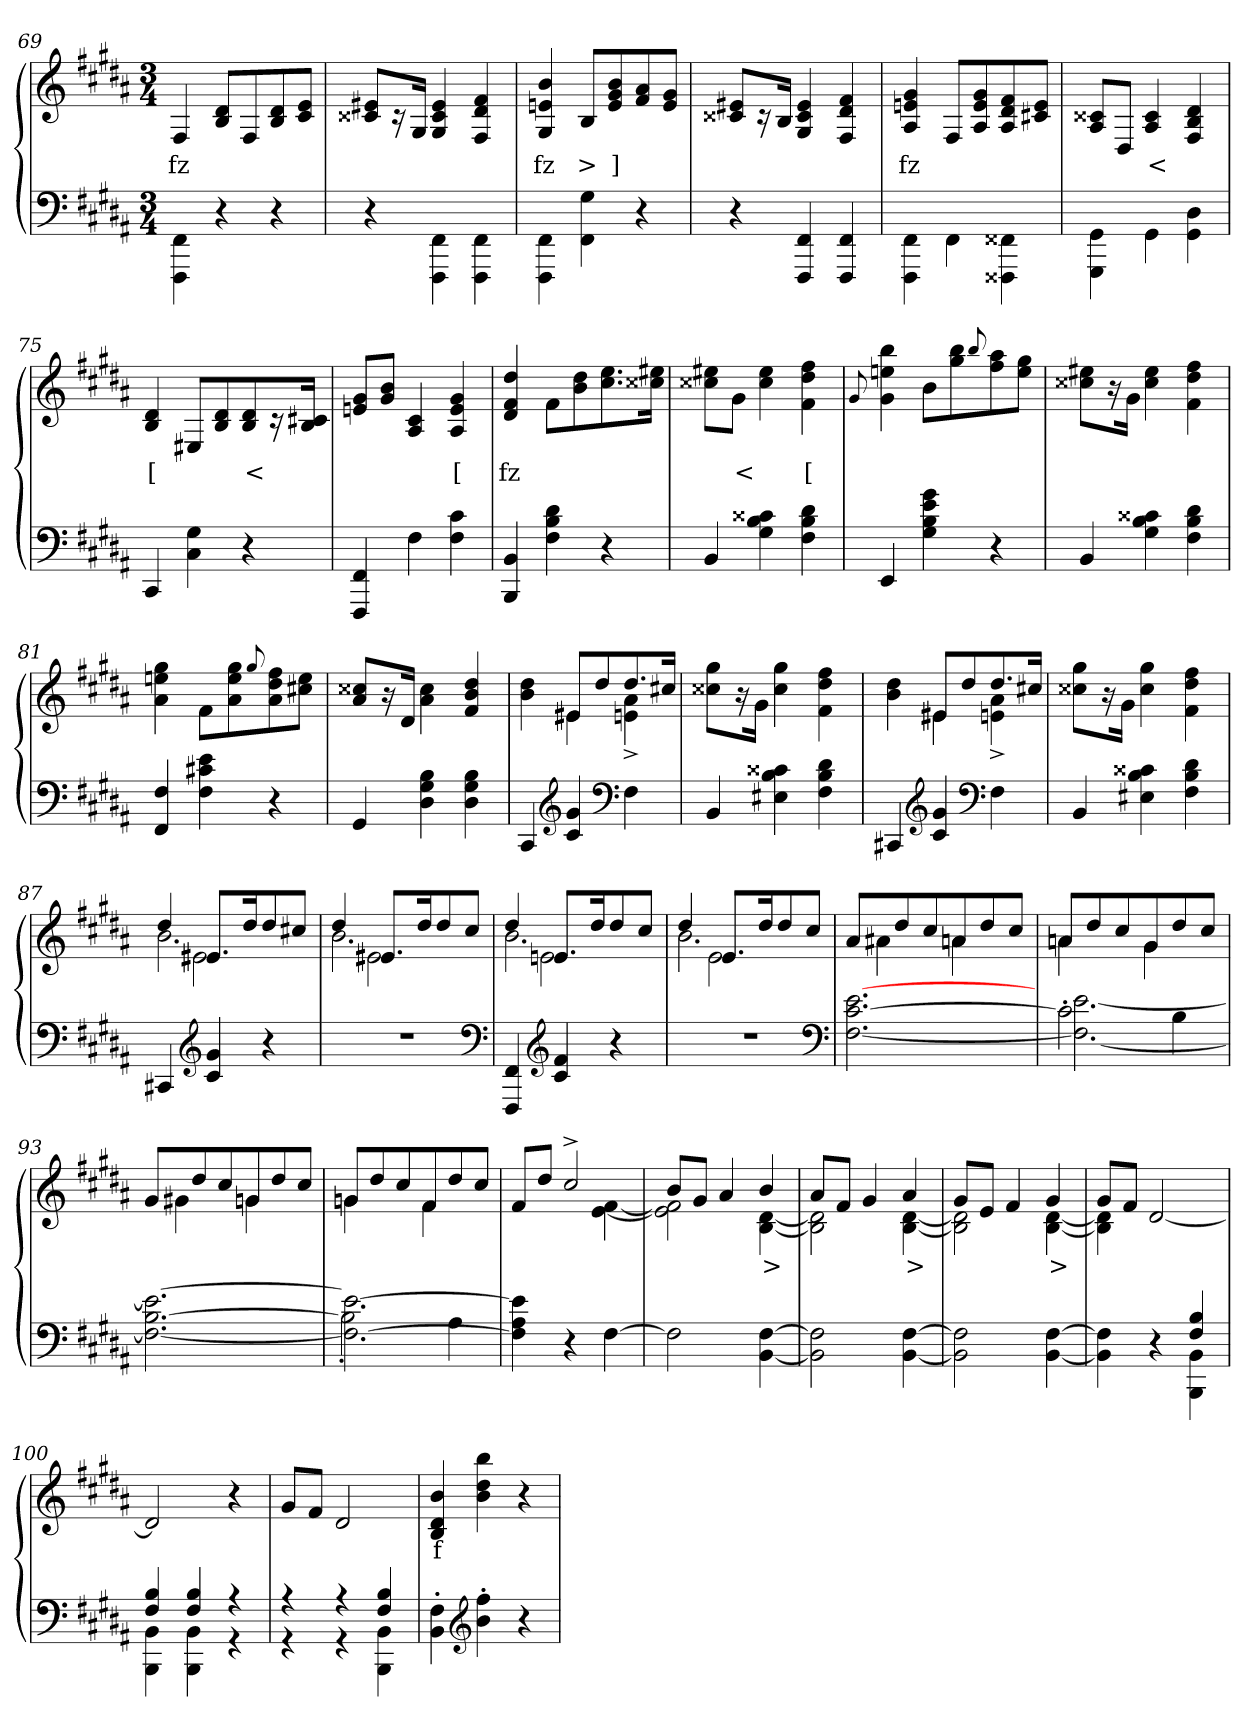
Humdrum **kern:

**kern	**kern	**text
*part2	*part1	*part1
*staff2	*staff1	*staff1
*clefF4	*clefG2	*
*k[f#c#g#d#a#]	*k[f#c#g#d#a#]	*
*M3/4	*M3/4	*
=69	=69	=69
4FF# 4FFF#\	4F#/	fz
4r	8d# 8BL	.
.	8F#	.
4r	8d# 8B	.
.	8e 8c#J	.
=70	=70	=70
4r	8e#X 8c##XL	.
.	16r	.
.	16G#Jk	.
4FF# 4FFF#\	4e# 4c## 4G#	.
4FF# 4FFF#\	4f# 4d# 4F#	.
=71	=71	=71
4FF# 4FFF#\	4b 4en 4G#	fz
4G# 4FF#\	8BL	>
.	8b 8g# 8e	]
4r	8a# 8f#	.
.	8g# 8eJ	.
=72	=72	=72
4r	8e#X 8c##XL	.
.	16r	.
.	16B/Jk	.
4FF# 4FFF#	4e# 4c## 4G#	.
4FF# 4FFF#	4f# 4d# 4F#	.
=73	=73	=73
4FF# 4FFF#\	4g# 4en 4A#	fz
4FF#\	8F#L	.
.	8g# 8e 8A#	.
4FF##X 4FFF##X\	8f# 8d# 8A#	.
.	8e 8c#XJ	.
=74	=74	=74
4GG# 4GGG#\	8c##X 8A#L	.
.	8D#J	.
4GG#\	4c## 4A#	<
4D# 4GG#\	4d# 4B 4F#	.
=75	=75	=75
4CC#	4d# 4B	[
4G# 4C#	8E#XL	.
.	8d# 8B	.
4r	8d# 8B	<
.	16r	.
.	16c#X 16BJk	.
=76	=76	=76
4FF# 4FFF#	8g# 8enL	.
.	8b 8g#J	.
4F#	4c# 4A#	.
4c# 4F#	4g# 4e 4A#	[
=77	=77	=77
4BB 4BBB	4dd# 4f# 4d#	fz
4d# 4B 4F#	8f#L	.
.	8dd# 8b	.
4r	8.ee 8.cc#	.
.	16ee#X 16cc##XJk	.
=78	=78	=78
4BB	8ee#X 8cc##XL	.
.	8g#J	<
4c##X 4B 4G#	4ee# 4cc##	.
4d# 4B 4F#	4ff# 4dd# 4f#	[
=79	=79	=79
.	8qqg#/	.
4EE	4bb 4een 4g#	.
4g# 4e 4B 4G#	8bL	.
.	8bb 8gg#	.
.	8qqbb/	.
4r	8aa# 8ff#	.
.	8gg# 8eeJ	.
=80	=80	=80
4BB	8ee#X 8cc##XL	.
.	16r	.
.	16g#Jk	.
4c##X 4B 4G#	4ee# 4cc##	.
4d# 4B 4F#	4ff# 4dd# 4f#	.
=81	=81	=81
4F# 4FF#	4gg# 4een 4a#	.
4e 4c#X 4F#	8f#L	.
.	8gg# 8ee 8a#	.
.	8qqgg#/	.
4r	8ff# 8dd# 8a#	.
.	8ee 8cc#XJ	.
=82	=82	=82
4GG#	8cc##X/ 8a#L	.
.	16r	.
.	16d#Jk	.
4B 4G# 4D#	4cc## 4a#	.
4B 4G# 4D#	4dd# 4b 4f#	.
=83	=83	=83
*	*^	*
4CC#	4ryy	4dd# 4b	.
*clefG2	*	*	*
4g# 4c#	8e#XL	4e#	.
.	8dd#	.	.
*clefF4	*	*	*
4F#	8.dd#	4a#^> 4en^>	.
.	16cc#XJk	.	.
*	*v	*v	*
=84	=84	=84
4BB	8gg# 8cc##XL	.
.	16r	.
.	16g#Jk	.
4c##X 4B 4E#X	4gg# 4cc##	.
4d# 4B 4F#	4ff# 4dd# 4f#	.
=85	=85	=85
*	*^	*
4CC#X	4ryy	4dd# 4b	.
*clefG2	*	*	*
4g# 4c#	8e#XL	4e#	.
.	8dd#	.	.
*clefF4	*	*	*
4F#	8.dd#	4a#^> 4en^>	.
.	16cc#XJk	.	.
*	*v	*v	*
=86	=86	=86
4BB	8gg# 8cc##XL	.
.	16r	.
.	16g#Jk	.
4c##X 4B 4E#X	4gg# 4cc##	.
4d# 4B 4F#	4ff# 4dd# 4f#	.
=87	=87	=87
*	*^	*
*	*	*^	*
4CC#X	4dd#	2.b	4ryy	.
*clefG2	*	*	*	*
4g# 4c#	8.e#XL	.	2e#\	.
.	16dd#	.	.	.
4r	8dd#	.	.	.
.	8cc#XJ	.	.	.
=88	=88	=88	=88	=88
2.r	4dd#	2.b	4ryy	.
.	8.e#XL	.	2e#\	.
.	16dd#	.	.	.
.	8dd#	.	.	.
.	8cc#J	.	.	.
*clefF4	*	*	*	*
=89	=89	=89	=89	=89
4FF# 4FFF#	4dd#	2.b	4ryy	.
*clefG2	*	*	*	*
4f# 4c#	8.enL	.	2e\	.
.	16dd#	.	.	.
4r	8dd#	.	.	.
.	8cc#J	.	.	.
=90	=90	=90	=90	=90
2.r	4dd#	2.b	4ryy	.
.	8.eL	.	2e\	.
.	16dd#	.	.	.
.	8dd#	.	.	.
.	8cc#J	.	.	.
*	*v	*v	*v	*
*clefF4	*	*
=91	=91	=91
*	*^	*
[2.e [2.c# [2.F#	8a#L	4a#X	.
.	8dd#	.	.
.	8cc#	8ryy	.
.	8an	4an	.
.	8dd#	.	.
.	8cc#J	8ryy	.
=92	=92	=92	=92
*^	*	*	*
2c#'>\]	[2.e 2.F#_	8anL	4an	.
.	.	8dd#	.	.
.	.	8cc#	8ryy	.
.	.	8g#	4g#	.
4B\	.	8dd#	.	.
.	.	8cc#J	8ryy	.
*v	*v	*	*	*
=93	=93	=93	=93
2.e_ [2.B 2.F#_	8g#L	4g#X	.
.	8dd#	.	.
.	8cc#	8ryy	.
.	8gn	4gn	.
.	8dd#	.	.
.	8cc#J	8ryy	.
=94	=94	=94	=94
*^	*	*	*
2.e_ 2.F#\_	2B'>\]	8gnL	4gn	.
.	.	8dd#	.	.
.	.	8cc#	8ryy	.
.	.	8f#	4f#	.
.	4A#\	8dd#	.	.
.	.	8cc#J	8ryy	.
*v	*v	*	*	*
=95	=95	=95	=95
4e] 4A# 4F#]	8f#L	2ryy	.
.	8dd#J	.	.
4r	2cc#^>	.	.
[4F#	.	[4f# [4e	.
=96	=96	=96	=96
2F#]	8bL	2f#] 2e]	.
.	8g#J	.	.
.	4a#	.	.
[4F# [4BB	4b	[4d# [4B	>
=97	=97	=97	=97
2F#] 2BB]	8a#L	2d#] 2B]	.
.	8f#J	.	.
.	4g#	.	.
[4F# [4BB	4a#	[4d# [4B	>
=98	=98	=98	=98
2F#] 2BB]	8g#L	2d#] 2B]	.
.	8eJ	.	.
.	4f#	.	.
[4F# [4BB	4g#	[4d# [4B	>
=99	=99	=99	=99
*^	*	*	*
2ryy	4F#] 4BB]	8g#L	4d#] 4B]	.
.	.	8f#J	.	.
.	4r	[2d#	2ryy	.
4B 4F#	4BB 4BBB	.	.	.
*	*	*v	*v	*
=100	=100	=100	=100
4B 4F#	4BB 4BBB	2d#]	.
4B 4F#	4BB 4BBB	.	.
4r	4r	4r	.
=101	=101	=101	=101
4r	4r	8g#L	.
.	.	8f#J	.
4r	4r	2d#	.
4B 4F#	4BB 4BBB	.	.
*v	*v	*	*
=102	=102	=102
4F#'> 4BB'>	4b 4d# 4B	f
*clefG2	*	*
4ff#'> 4b'>	4bb 4dd# 4b	.
4r	4r	.
=	=	=
*-	*-	*-
